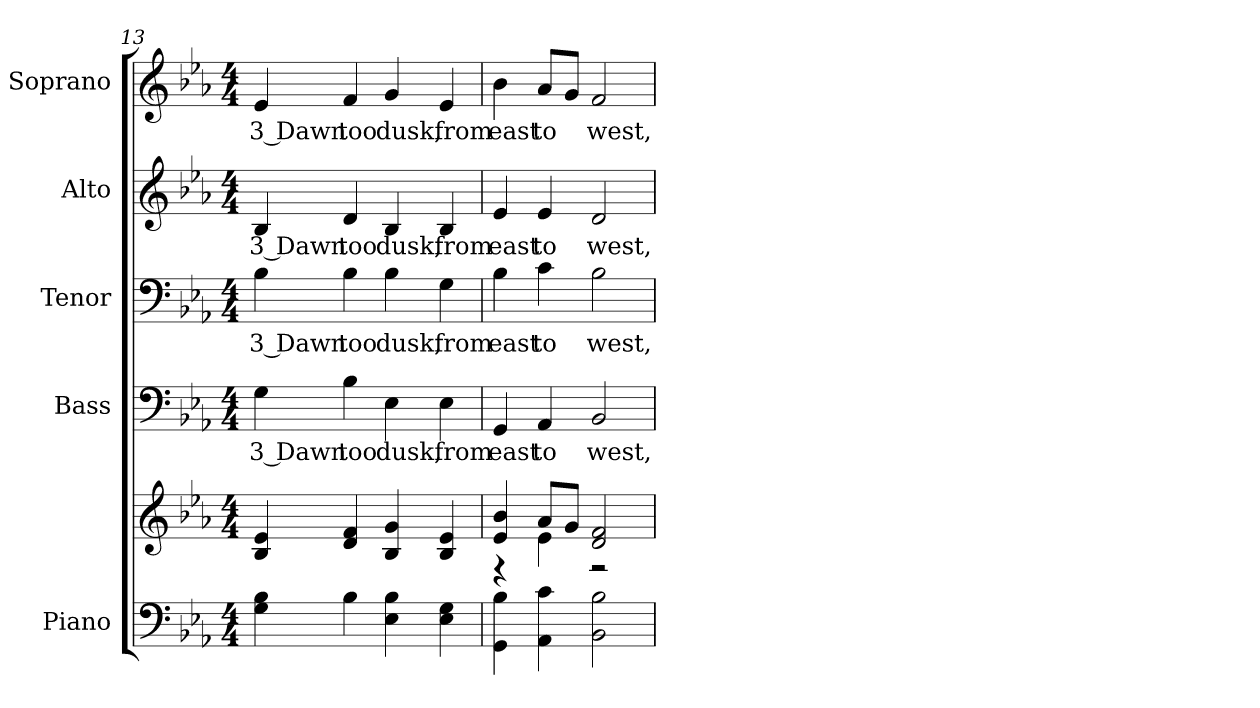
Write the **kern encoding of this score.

**kern	**kern	**kern	**text	**kern	**text	**kern	**text	**kern	**text
*part5	*part5	*part4	*part4	*part3	*part3	*part2	*part2	*part1	*part1
*staff6	*staff5	*staff4	*staff4	*staff3	*staff3	*staff2	*staff2	*staff1	*staff1
*I"Piano	*	*I"Bass	*	*I"Tenor	*	*I"Alto	*	*I"Soprano	*
*I'Pno.	*	*I'B.	*	*I'T.	*	*I'A.	*	*I'S.	*
!!LO:LB:g=z
*clefF4	*clefG2	*clefF4	*	*clefF4	*	*clefG2	*	*clefG2	*
*k[b-e-a-]	*k[b-e-a-]	*k[b-e-a-]	*	*k[b-e-a-]	*	*k[b-e-a-]	*	*k[b-e-a-]	*
*E-:	*E-:	*E-:	*	*E-:	*	*E-:	*	*E-:	*
*M4/4	*M4/4	*M4/4	*	*M4/4	*	*M4/4	*	*M4/4	*
=13	=13	=13	=13	=13	=13	=13	=13	=13	=13
!	!	!	!LO:LY:b:color=#000000	!	!	!	!	!	!
!	!	!	!	!	!LO:LY:b:color=#000000	!	!	!	!
!	!	!	!	!	!	!	!LO:LY:b:color=#000000	!	!
!	!	!	!	!	!	!	!	!	!LO:LY:b:color=#000000
4Gi\ 4B-i	4B-i/ 4e-i	4Gi\	3 Dawn	4B-i\	3 Dawn	4B-i/	3 Dawn	4e-i/	3 Dawn
!	!	!	!LO:LY:b:color=#000000	!	!	!	!	!	!
!	!	!	!	!	!LO:LY:b:color=#000000	!	!	!	!
!	!	!	!	!	!	!	!LO:LY:b:color=#000000	!	!
!	!	!	!	!	!	!	!	!	!LO:LY:b:color=#000000
4B-i\	4di/ 4fi	4B-i\	too	4B-i\	too	4di/	too	4fi/	too
!	!	!	!LO:LY:b:color=#000000	!	!	!	!	!	!
!	!	!	!	!	!LO:LY:b:color=#000000	!	!	!	!
!	!	!	!	!	!	!	!LO:LY:b:color=#000000	!	!
!	!	!	!	!	!	!	!	!	!LO:LY:b:color=#000000
4E-i\ 4B-i	4B-i/ 4gi	4E-i\	dusk,	4B-i\	dusk,	4B-i/	dusk,	4gi/	dusk,
!	!	!	!LO:LY:b:color=#000000	!	!	!	!	!	!
!	!	!	!	!	!LO:LY:b:color=#000000	!	!	!	!
!	!	!	!	!	!	!	!LO:LY:b:color=#000000	!	!
!	!	!	!	!	!	!	!	!	!LO:LY:b:color=#000000
4E-i\ 4Gi	4B-i/ 4e-i	4E-i\	from	4Gi\	from	4B-i/	from	4e-i/	from
=14	=14	=14	=14	=14	=14	=14	=14	=14	=14
*	*^	*	*	*	*	*	*	*	*
!	!	!	!	!LO:LY:b:color=#000000	!	!	!	!	!	!
!	!	!	!	!	!	!LO:LY:b:color=#000000	!	!	!	!
!	!	!	!	!	!	!	!	!LO:LY:b:color=#000000	!	!
!	!	!	!	!	!	!	!	!	!	!LO:LY:b:color=#000000
4GGi\ 4B-i	4e-i/ 4b-i	4r	4GGi/	east	4B-i\	east	4e-i/	east	4b-i\	east
!	!	!	!	!LO:LY:b:color=#000000	!	!	!	!	!	!
!	!	!	!	!	!	!LO:LY:b:color=#000000	!	!	!	!
!	!	!	!	!	!	!	!	!LO:LY:b:color=#000000	!	!
!	!	!	!	!	!	!	!	!	!	!LO:LY:b:color=#000000
4AA-i\ 4ci	8a-i/L	4e-i\	4AA-i/	to	4ci\	to	4e-i/	to	8a-i/L	to
.	8gi/J	.	.	.	.	.	.	.	8gi/J	.
!	!	!	!	!LO:LY:b:color=#000000	!	!	!	!	!	!
!	!	!	!	!	!	!LO:LY:b:color=#000000	!	!	!	!
!	!	!	!	!	!	!	!	!LO:LY:b:color=#000000	!	!
!	!	!	!	!	!	!	!	!	!	!LO:LY:b:color=#000000
2BB-i\ 2B-i	2di/ 2fi	2r	2BB-i/	west,	2B-i\	west,	2di/	west,	2fi/	west,
*	*v	*v	*	*	*	*	*	*	*	*
=	=	=	=	=	=	=	=	=	=
*-	*-	*-	*-	*-	*-	*-	*-	*-	*-
